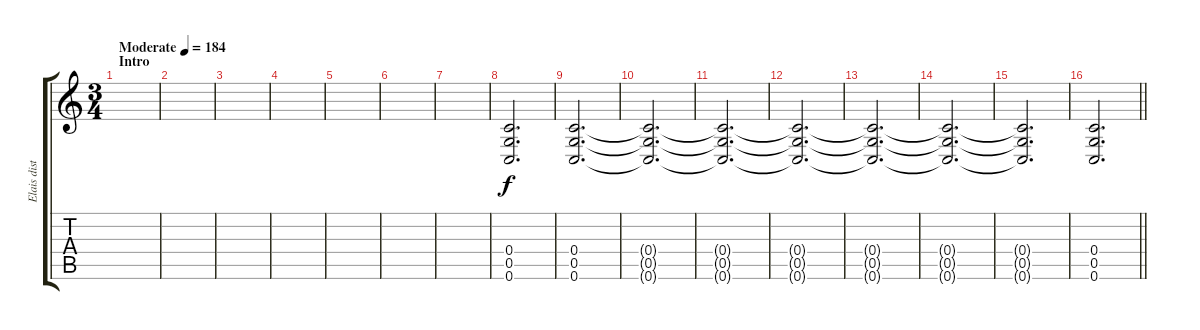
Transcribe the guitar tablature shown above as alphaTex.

\track ("Elais dist." "Elais dist") {instrument overdrivenguitar}
\staff {score tabs}
\tuning (D4 A3 F3 C3 G2 C2) {hide}
\ts (3 4)
\section ("" "Intro")
\tempo (184 "Moderate")
\clef g2
\ks c
|
|
|
|
|
|
|
(0.4 0.5 0.6).2{d} |
(0.4 0.5 0.6).2{d} |
(0.4{t} 0.5{t} 0.6{t}).2{d} |
(0.4{t} 0.5{t} 0.6{t}).2{d} |
(0.4{t} 0.5{t} 0.6{t}).2{d} |
(0.4{t} 0.5{t} 0.6{t}).2{d} |
(0.4{t} 0.5{t} 0.6{t}).2{d} |
(0.4{t} 0.5{t} 0.6{t}).2{d} |
\barLineRight lightlight
(0.4 0.5 0.6).2{d}
